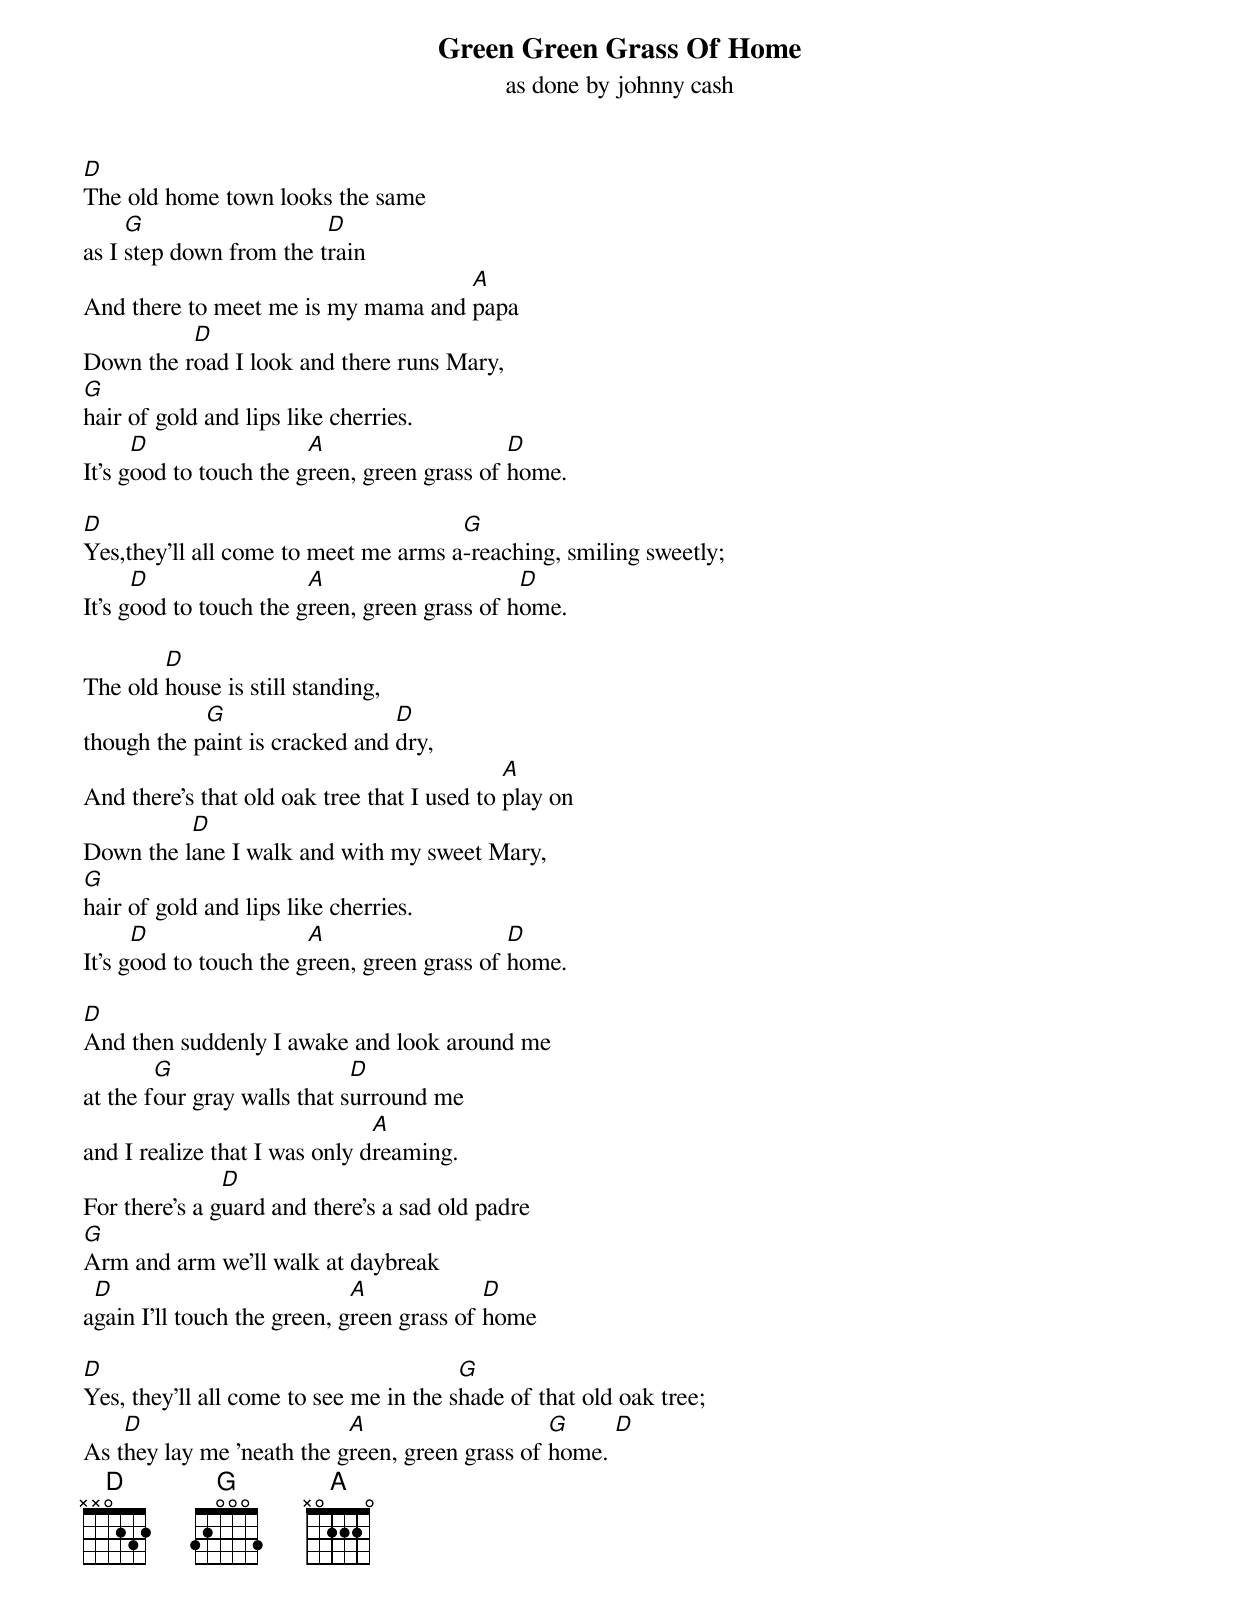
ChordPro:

{title: Green Green Grass Of Home}
{subtitle: as done by johnny cash}

[D]The old home town looks the same
as I [G]step down from the t[D]rain
And there to meet me is my mama and [A]papa
Down the r[D]oad I look and there runs Mary,
[G]hair of gold and lips like cherries.
It's g[D]ood to touch the g[A]reen, green grass of [D]home.

[D]Yes,they'll all come to meet me arms a[G]-reaching, smiling sweetly;
It's g[D]ood to touch the g[A]reen, green grass of h[D]ome.

The old [D]house is still standing,
though the p[G]aint is cracked and [D]dry,
And there's that old oak tree that I used to [A]play on
Down the l[D]ane I walk and with my sweet Mary,
[G]hair of gold and lips like cherries.
It's g[D]ood to touch the g[A]reen, green grass of [D]home.

[D]And then suddenly I awake and look around me
at the f[G]our gray walls that s[D]urround me
and I realize that I was only d[A]reaming.
For there's a g[D]uard and there's a sad old padre
[G]Arm and arm we'll walk at daybreak
a[D]gain I'll touch the green, g[A]reen grass of [D]home

[D]Yes, they'll all come to see me in the s[G]hade of that old oak tree;
As t[D]hey lay me 'neath the g[A]reen, green grass of [G]home. [D]
